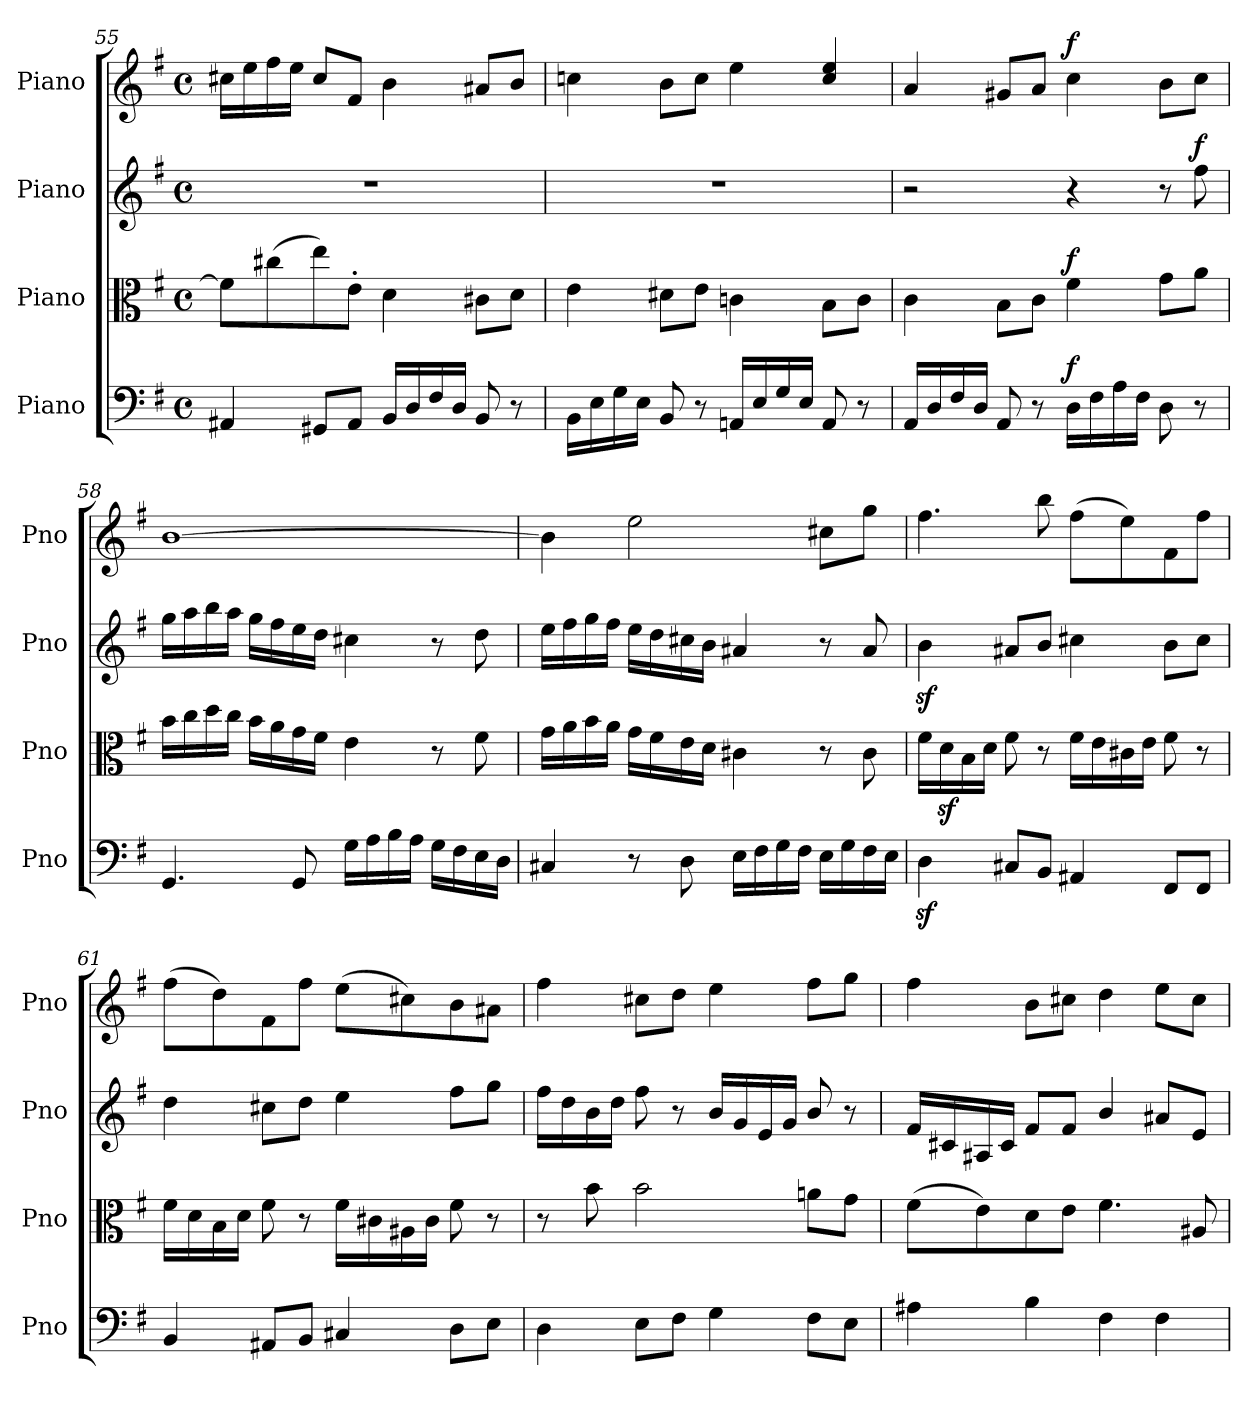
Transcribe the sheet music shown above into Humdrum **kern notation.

**kern	**dynam	**kern	**dynam	**kern	**dynam	**kern	**dynam
*part4	*part4	*part3	*part3	*part2	*part2	*part1	*part1
*staff4	*staff4	*staff3	*staff3	*staff2	*staff2	*staff1	*staff1
*I"Piano	*	*I"Piano	*	*I"Piano	*	*I"Piano	*
*I'Pno	*	*I'Pno	*	*I'Pno	*	*I'Pno	*
*clefF4	*	*clefC3	*	*clefG2	*	*clefG2	*
*k[f#]	*	*k[f#]	*	*k[f#]	*	*k[f#]	*
*M4/4	*	*M4/4	*	*M4/4	*	*M4/4	*
*met(c)	*	*met(c)	*	*met(c)	*	*met(c)	*
=55	=55	=55	=55	=55	=55	=55	=55
4AA#X/	.	8f#\L]	.	1r	.	16cc#X\LL	.
.	.	.	.	.	.	16ee\	.
.	.	(8cc#X\	.	.	.	16ff#\	.
.	.	.	.	.	.	16ee\JJ	.
8GG#X/L	.	8ee\)	.	.	.	8cc#/L	.
8AA#/J	.	8e'\J	.	.	.	8f#/J	.
16BB/LL	.	4d\	.	.	.	4b\	.
16D/	.	.	.	.	.	.	.
16F#/	.	.	.	.	.	.	.
16D/JJ	.	.	.	.	.	.	.
8BB/	.	8c#X\L	.	.	.	8a#X/L	.
8r	.	8d\J	.	.	.	8b/J	.
=56	=56	=56	=56	=56	=56	=56	=56
16BB\LL	.	4e\	.	1r	.	4ccn\	.
16E\	.	.	.	.	.	.	.
16G\	.	.	.	.	.	.	.
16E\JJ	.	.	.	.	.	.	.
8BB/	.	8d#X\L	.	.	.	8b\L	.
8r	.	8e\J	.	.	.	8cc\J	.
16AAn/LL	.	4cn\	.	.	.	4ee\	.
16E/	.	.	.	.	.	.	.
16G/	.	.	.	.	.	.	.
16E/JJ	.	.	.	.	.	.	.
8AA/	.	8B\L	.	.	.	4cc/ 4ee/	.
8r	.	8c\J	.	.	.	.	.
!!LO:LB:g=z
=57	=57	=57	=57	=57	=57	=57	=57
16AA/LL	.	4c\	.	2r	.	4a/	.
16D/	.	.	.	.	.	.	.
16F#/	.	.	.	.	.	.	.
16D/JJ	.	.	.	.	.	.	.
8AA/	.	8B\L	.	.	.	8g#X/L	.
8r	.	8c\J	.	.	.	8a/J	.
!	!LO:DY:a	!	!LO:DY:a	!	!	!	!LO:DY:a
16D\LL	f	4f#\	f	4r	.	4cc\	f
16F#\	.	.	.	.	.	.	.
16A\	.	.	.	.	.	.	.
16F#\JJ	.	.	.	.	.	.	.
8D\	.	8g\L	.	8r	.	8b\L	.
!	!	!	!	!	!LO:DY:a	!	!
8r	.	8a\J	.	8ff#\	f	8cc\J	.
=58	=58	=58	=58	=58	=58	=58	=58
4.GG/	.	16b\LL	.	16gg\LL	.	[1b	.
.	.	16cc\	.	16aa\	.	.	.
.	.	16dd\	.	16bb\	.	.	.
.	.	16cc\JJ	.	16aa\JJ	.	.	.
.	.	16b\LL	.	16gg\LL	.	.	.
.	.	16a\	.	16ff#\	.	.	.
8GG/	.	16g\	.	16ee\	.	.	.
.	.	16f#\JJ	.	16dd\JJ	.	.	.
16G\LL	.	4e\	.	4cc#X\	.	.	.
16A\	.	.	.	.	.	.	.
16B\	.	.	.	.	.	.	.
16A\JJ	.	.	.	.	.	.	.
16G\LL	.	8r	.	8r	.	.	.
16F#\	.	.	.	.	.	.	.
16E\	.	8f#\	.	8dd\	.	.	.
16D\JJ	.	.	.	.	.	.	.
=59	=59	=59	=59	=59	=59	=59	=59
4C#X/	.	16g\LL	.	16ee\LL	.	4b\]	.
.	.	16a\	.	16ff#\	.	.	.
.	.	16b\	.	16gg\	.	.	.
.	.	16a\JJ	.	16ff#\JJ	.	.	.
8r	.	16g\LL	.	16ee\LL	.	2ee\	.
.	.	16f#\	.	16dd\	.	.	.
8D\	.	16e\	.	16cc#X\	.	.	.
.	.	16d\JJ	.	16b\JJ	.	.	.
16E\LL	.	4c#X\	.	4a#X/	.	.	.
16F#\	.	.	.	.	.	.	.
16G\	.	.	.	.	.	.	.
16F#\JJ	.	.	.	.	.	.	.
16E\LL	.	8r	.	8r	.	8cc#X\L	.
16G\	.	.	.	.	.	.	.
16F#\	.	8c#\	.	8a#/	.	8gg\J	.
16E\JJ	.	.	.	.	.	.	.
=60	=60	=60	=60	=60	=60	=60	=60
4Dz<\	.	16f#\LL	.	4bz<\	.	4.ff#\	.
.	.	16dz<\	.	.	.	.	.
.	.	16B\	.	.	.	.	.
.	.	16d\JJ	.	.	.	.	.
8C#X/L	.	8f#\	.	8a#X/L	.	.	.
8BB/J	.	8r	.	8b/J	.	8bb\	.
4AA#X/	.	16f#\LL	.	4cc#X\	.	(8ff#\L	.
.	.	16e\	.	.	.	.	.
.	.	16c#X\	.	.	.	8ee\)	.
.	.	16e\JJ	.	.	.	.	.
8FF#/L	.	8f#\	.	8b\L	.	8f#\	.
8FF#/J	.	8r	.	8cc#\J	.	8ff#\J	.
=61	=61	=61	=61	=61	=61	=61	=61
4BB/	.	16f#\LL	.	4dd\	.	(8ff#\L	.
.	.	16d\	.	.	.	.	.
.	.	16B\	.	.	.	8dd\)	.
.	.	16d\JJ	.	.	.	.	.
8AA#X/L	.	8f#\	.	8cc#X\L	.	8f#\	.
8BB/J	.	8r	.	8dd\J	.	8ff#\J	.
4C#X/	.	16f#\LL	.	4ee\	.	(8ee\L	.
.	.	16c#X\	.	.	.	.	.
.	.	16A#X\	.	.	.	8cc#X\)	.
.	.	16c#\JJ	.	.	.	.	.
8D\L	.	8f#\	.	8ff#\L	.	8b\	.
8E\J	.	8r	.	8gg\J	.	8a#X\J	.
!!LO:PB:g=z
=62	=62	=62	=62	=62	=62	=62	=62
4D\	.	8r	.	16ff#\LL	.	4ff#\	.
.	.	.	.	16dd\	.	.	.
.	.	8b\	.	16b\	.	.	.
.	.	.	.	16dd\JJ	.	.	.
8E\L	.	2b\	.	8ff#\	.	8cc#X\L	.
8F#\J	.	.	.	8r	.	8dd\J	.
4G\	.	.	.	16b/LL	.	4ee\	.
.	.	.	.	16g/	.	.	.
.	.	.	.	16e/	.	.	.
.	.	.	.	16g/JJ	.	.	.
8F#\L	.	8an\L	.	8b/	.	8ff#\L	.
8E\J	.	8g\J	.	8r	.	8gg\J	.
=63	=63	=63	=63	=63	=63	=63	=63
4A#X\	.	(8f#\L	.	16f#/LL	.	4ff#\	.
.	.	.	.	16c#X/	.	.	.
.	.	8e\)	.	16A#X/	.	.	.
.	.	.	.	16c#/JJ	.	.	.
4B\	.	8d\	.	8f#/L	.	8b\L	.
.	.	8e\J	.	8f#/J	.	8cc#X\J	.
4F#\	.	4.f#\	.	4b/	.	4dd\	.
4F#\	.	.	.	8a#X/L	.	8ee\L	.
.	.	8A#X/	.	8e/J	.	8cc#\J	.
=	=	=	=	=	=	=	=
*-	*-	*-	*-	*-	*-	*-	*-
